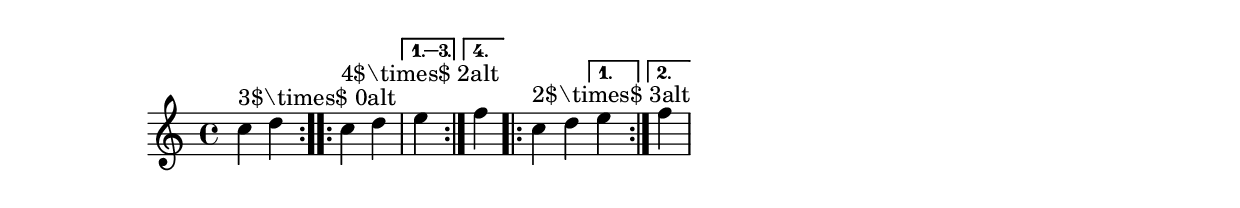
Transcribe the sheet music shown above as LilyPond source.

\version "2.3.17"

\header{
texidoc="
Folded repeat may not make sense without alternatives, and there
should not be more alternatives than repeats.
"
}

\score {
  \context Staff  \relative c'' {
    \repeat fold 3 { c^"3$\\times$ 0alt" d }
    % less alts than body
    \repeat fold 4 { c^"4$\\times$ 2alt" d } \alternative { e f }
    % more alts than body
    \repeat fold 2 { c^"2$\\times$ 3alt" d } \alternative { e f g }
  }
}


